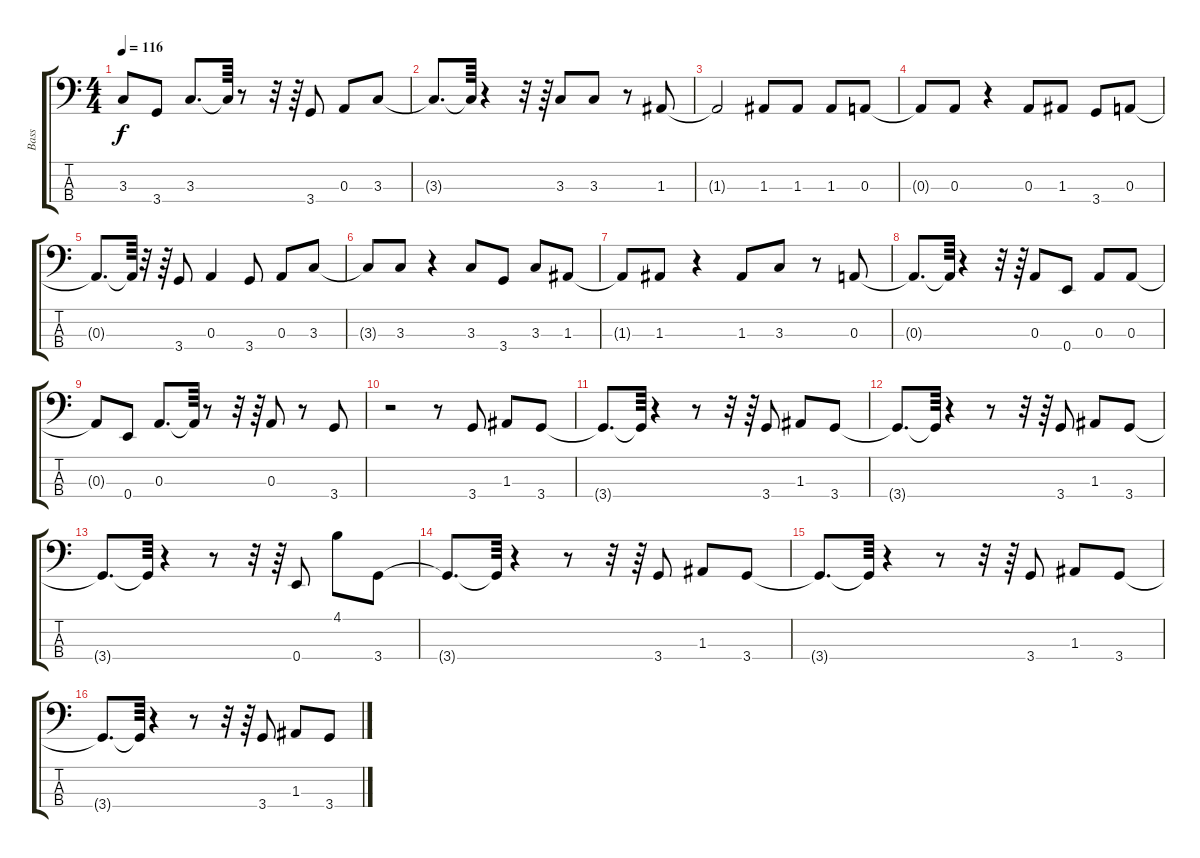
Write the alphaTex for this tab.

\track ("Bass" "Bass") {instrument electricbassfinger}
\staff {score tabs}
\tuning (G2 D2 A1 E1) {hide}
\ts (4 4)
\tempo 116
\clef f4
\ks c
3.3{t}.8{dy f} 3.4.8 3.3.8{d} 3.3{t}.64 r.8 r.32 r.64 3.4.8 0.3.8 3.3.8 |
3.3{t}.8{d} 3.3{t}.64 r.4 r.32 r.64 3.3.8 3.3.8 r.8 1.3.8 |
1.3{t}.2 1.3.8 1.3.8 1.3.8 0.3.8 |
0.3{t}.8 0.3.8 r.4 0.3.8 1.3.8 3.4.8 0.3.8 |
0.3{t}.8{d} 0.3{t}.64 r.32 r.64 3.4.8 0.3.4 3.4.8 0.3.8 3.3.8 |
3.3{t}.8 3.3.8 r.4 3.3.8 3.4.8 3.3.8 1.3.8 |
1.3{t}.8 1.3.8 r.4 1.3.8 3.3.8 r.8 0.3.8 |
0.3{t}.8{d} 0.3{t}.64 r.4 r.32 r.64 0.3.8 0.4.8 0.3.8 0.3.8 |
0.3{t}.8 0.4.8 0.3.8{d} 0.3{t}.64 r.8 r.32 r.64 0.3.8 r.8 3.4.8 |
r.2 r.8 3.4.8 1.3.8 3.4.8 |
3.4{t}.8{d} 3.4{t}.64 r.4 r.8 r.32 r.64 3.4.8 1.3.8 3.4.8 |
3.4{t}.8{d} 3.4{t}.64 r.4 r.8 r.32 r.64 3.4.8 1.3.8 3.4.8 |
3.4{t}.8{d} 3.4{t}.64 r.4 r.8 r.32 r.64 0.4.8 4.1.8 3.4.8 |
3.4{t}.8{d} 3.4{t}.64 r.4 r.8 r.32 r.64 3.4.8 1.3.8 3.4.8 |
3.4{t}.8{d} 3.4{t}.64 r.4 r.8 r.32 r.64 3.4.8 1.3.8 3.4.8 |
3.4{t}.8{d} 3.4{t}.64 r.4 r.8 r.32 r.64 3.4.8 1.3.8 3.4.8
